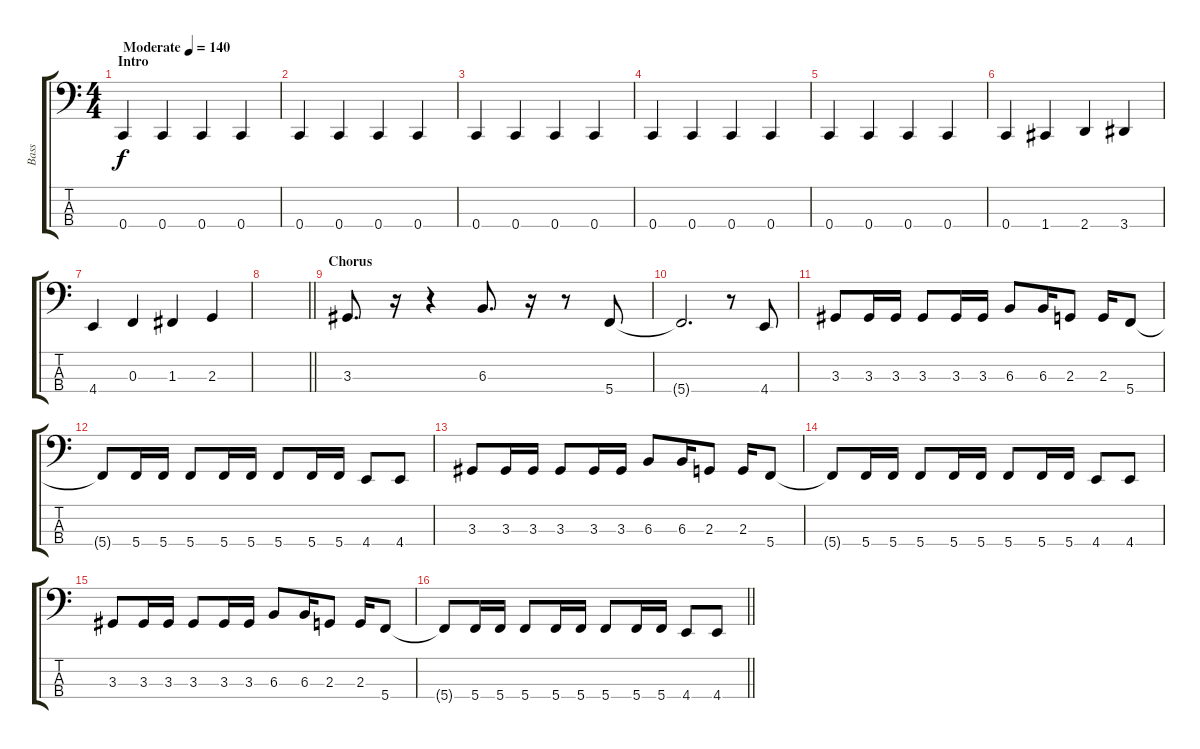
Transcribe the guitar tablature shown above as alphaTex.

\track ("Bass" "Bass") {instrument electricbassfinger}
\staff {score tabs}
\tuning (Eb2 Bb1 F1 C1) {hide}
\ts (4 4)
\section ("" "Intro")
\tempo (140 "Moderate")
\clef f4
\ks c
0.4.4{dy f instrument electricbassfinger} 0.4.4 0.4.4 0.4.4 |
0.4.4 0.4.4 0.4.4 0.4.4 |
0.4.4 0.4.4 0.4.4 0.4.4 |
0.4.4 0.4.4 0.4.4 0.4.4 |
0.4.4 0.4.4 0.4.4 0.4.4 |
0.4.4 1.4.4 2.4.4 3.4.4 |
4.4.4 0.3.4 1.3.4 2.3.4 |
\barLineRight lightlight
|
\section ("" "Chorus")
3.3.8{d} r.16 r.4 6.3.8{d} r.16 r.8 5.4.8 |
5.4{t}.2{d} r.8 4.4.8 |
3.3.8 3.3.16 3.3.16 3.3.8 3.3.16 3.3.16 6.3.8 6.3.16 2.3.8 2.3.16 5.4.8 |
5.4{t}.8 5.4.16 5.4.16 5.4.8 5.4.16 5.4.16 5.4.8 5.4.16 5.4.16 4.4.8 4.4.8 |
3.3.8 3.3.16 3.3.16 3.3.8 3.3.16 3.3.16 6.3.8 6.3.16 2.3.8 2.3.16 5.4.8 |
5.4{t}.8 5.4.16 5.4.16 5.4.8 5.4.16 5.4.16 5.4.8 5.4.16 5.4.16 4.4.8 4.4.8 |
3.3.8 3.3.16 3.3.16 3.3.8 3.3.16 3.3.16 6.3.8 6.3.16 2.3.8 2.3.16 5.4.8 |
\barLineRight lightlight
5.4{t}.8 5.4.16 5.4.16 5.4.8 5.4.16 5.4.16 5.4.8 5.4.16 5.4.16 4.4.8 4.4.8
